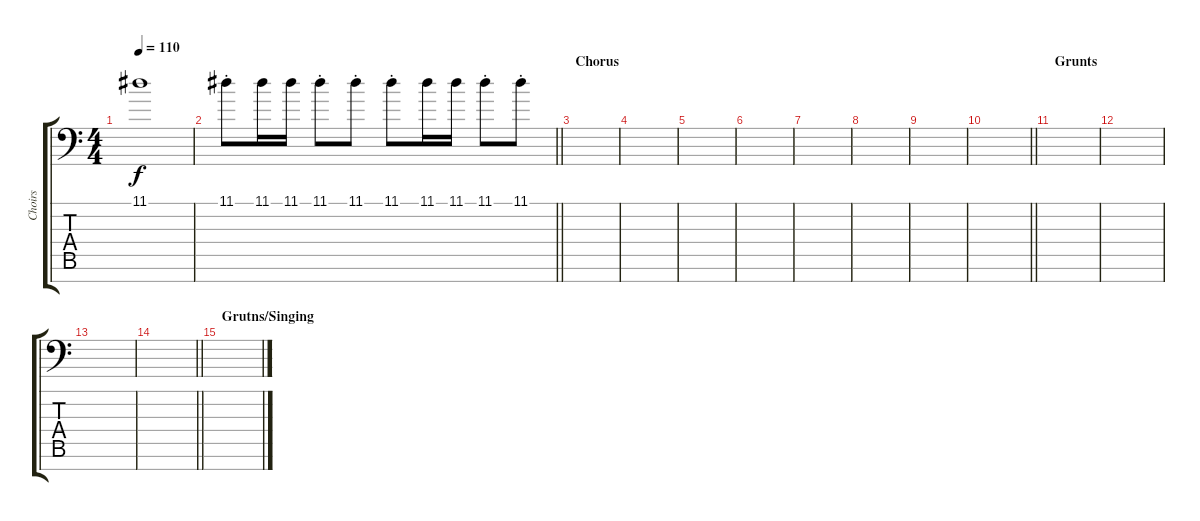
\track ("Choirs" "Choirs") {instrument choiraahs}
\staff {score tabs}
\tuning (E4 B3 G3 D3 A2 E2 C-1) {hide}
\ts (4 4)
\tempo 110
\clef f4
\ks c
11.1.1{dy f} |
\barLineRight lightlight
11.1{st}.8 11.1.16 11.1.16 11.1{st}.8 11.1{st}.8 11.1{st}.8 11.1.16 11.1.16 11.1{st}.8 11.1{st}.8 |
\section ("" "Chorus")
|
|
|
|
|
|
|
\barLineRight lightlight
|
\section ("" "Grunts")
|
|
|
\barLineRight lightlight
|
\section ("" "Grutns/Singing")
